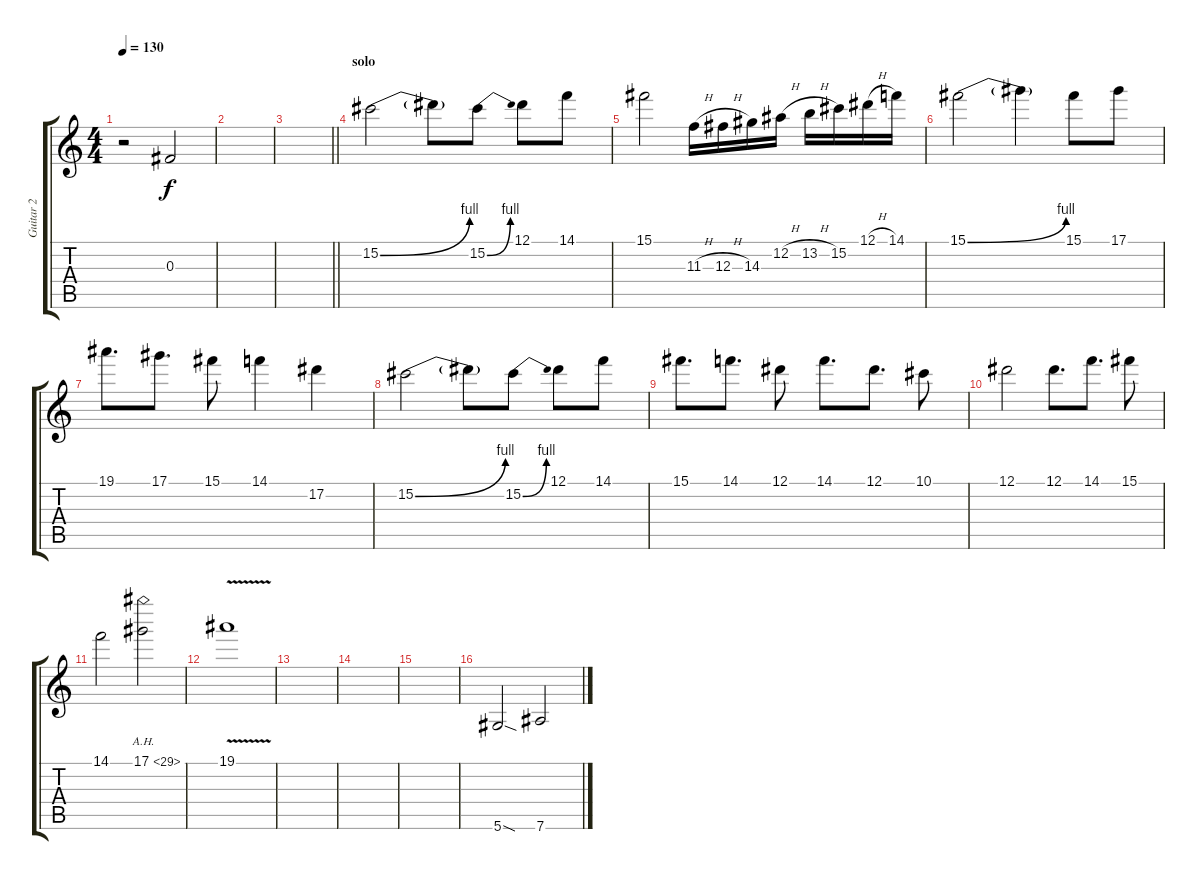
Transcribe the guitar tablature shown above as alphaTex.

\track ("Guitar 2" "Guitar 2") {instrument overdrivenguitar}
\staff {score tabs}
\tuning (Eb4 Bb3 Gb3 Db3 Ab2 Eb2) {hide}
\ts (4 4)
\tempo 130
\clef g2
\ks c
r.2{dy f} 0.3.2 |
|
\barLineRight lightlight
|
\section ("" "solo")
15.2{be (bend 0 0 60 4)}.2 15.2{t}.8 15.2{be (bend 0 0 60 4)}.8 12.1.8 14.1.8 |
15.1.2 11.3{h}.16 12.3{h}.16 14.3.16 12.2{h}.16 13.2{h}.16 15.2.16 12.1{h}.16 14.1.16 |
15.1{be (bend 0 0 60 4)}.2 15.1{t}.4 15.1.8 17.1.8 |
19.1.8{d} 17.1.8{d} 15.1.8 14.1.4 17.2.4 |
15.2{be (bend 0 0 60 4)}.2 15.2{t}.8 15.2{be (bend 0 0 60 4)}.8 12.1.8 14.1.8 |
15.1.8{d} 14.1.8{d} 12.1.8 14.1.8{d} 12.1.8{d} 10.1.8 |
12.1.2 12.1.8{d} 14.1.8{d} 15.1.8 |
14.1.2 17.1{ah 12}.2 |
19.1{v}.1 |
|
|
|
5.6{sod}.2 7.6.2
